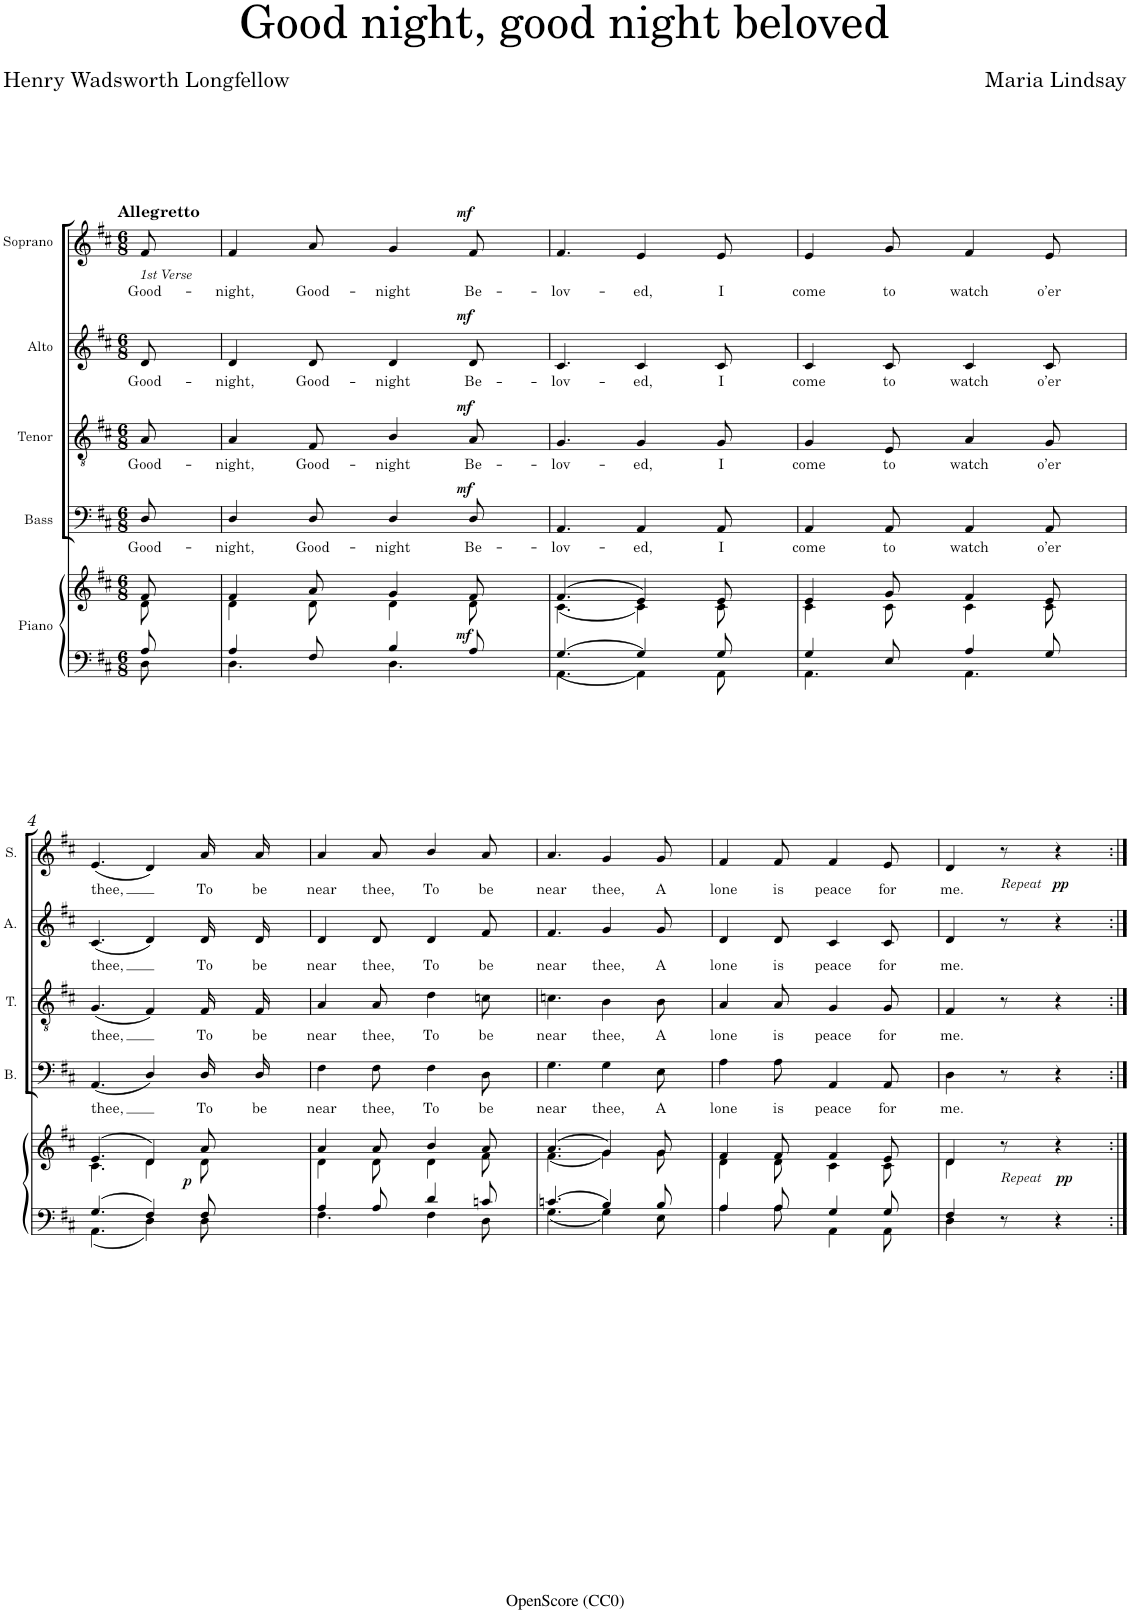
**kern	**kern	**dynam	**kern	**text	**dynam	**kern	**text	**dynam	**kern	**text	**dynam	**kern	**text	**dynam
*part5	*part5	*part5	*part4	*part4	*part4	*part3	*part3	*part3	*part2	*part2	*part2	*part1	*part1	*part1
*staff6	*staff5	*staff5/6	*staff4	*staff4	*staff4	*staff3	*staff3	*staff3	*staff2	*staff2	*staff2	*staff1	*staff1	*staff1
*I"Piano	*	*	*I"Bass	*	*	*I"Tenor	*	*	*I"Alto	*	*	*I"Soprano	*	*
*I'Pno	*	*	*I'B.	*	*	*I'T.	*	*	*I'A.	*	*	*I'S.	*	*
*clefF4	*clefG2	*	*clefF4	*	*	*clefGv2	*	*	*clefG2	*	*	*clefG2	*	*
*k[f#c#]	*k[f#c#]	*	*k[f#c#]	*	*	*k[f#c#]	*	*	*k[f#c#]	*	*	*k[f#c#]	*	*
*M6/8	*M6/8	*	*M6/8	*	*	*M6/8	*	*	*M6/8	*	*	*M6/8	*	*
=	=	=	=	=	=	=	=	=	=	=	=	=	=	=
*^	*^	*	*	*	*	*	*	*	*	*	*	*	*	*
!	!	!	!	!	!	!	!	!	!	!	!	!	!	!LO:TX:a:B:t=Allegretto	!	!
!	!	!	!	!	!	!	!	!	!	!	!	!	!	!LO:TX:b:i:t=1st Verse	!	!
!	!	!	!	!	!	!LO:LY:b	!	!	!LO:LY:b	!	!	!LO:LY:b	!	!	!LO:LY:b	!
8A/	8D\	8f#/	8d\	.	8D/	Good-	.	8A/	Good-	.	8d/	Good-	.	8f#/	Good-	.
=1	=1	=1	=1	=1	=1	=1	=1	=1	=1	=1	=1	=1	=1	=1	=1	=1
!	!	!	!	!	!	!LO:LY:b	!	!	!LO:LY:b	!	!	!LO:LY:b	!	!	!LO:LY:b	!
4A/	4.D\	4f#/	4d\	.	4D/	-night,	.	4A/	-night,	.	4d/	-night,	.	4f#/	-night,	.
!	!	!	!	!	!	!LO:LY:b	!	!	!LO:LY:b	!	!	!LO:LY:b	!	!	!LO:LY:b	!
8F#/	.	8a/	8d\	.	8D/	Good-	.	8F#/	Good-	.	8d/	Good-	.	8a/	Good-	.
!	!	!	!	!	!	!LO:LY:b	!	!	!LO:LY:b	!	!	!LO:LY:b	!	!	!LO:LY:b	!
4B/	4.D\	4g/	4d\	.	4D/	-night	.	4B/	-night	.	4d/	-night	.	4g/	-night	.
!	!	!	!	!	!	!LO:LY:b	!LO:DY:a	!	!LO:LY:b	!LO:DY:a	!	!LO:LY:b	!LO:DY:a	!	!LO:LY:b	!LO:DY:a
8A/	.	8f#/	8d\	.	8D/	Be-	mf	8A/	Be-	mf	8d/	Be-	mf	8f#/	Be-	mf
=2	=2	=2	=2	=2	=2	=2	=2	=2	=2	=2	=2	=2	=2	=2	=2	=2
!	!	!	!	!	!	!LO:LY:b	!	!	!LO:LY:b	!	!	!LO:LY:b	!	!	!LO:LY:b	!
4.G/	4.AA\	(4.f#/	(4.c#\	.	4.AA/	-lov-	.	4.G/	-lov-	.	4.c#/	-lov-	.	4.f#/	-lov-	.
!	!	!	!	!	!	!LO:LY:b	!	!	!LO:LY:b	!	!	!LO:LY:b	!	!	!LO:LY:b	!
4G/	4AA\	4e/)	4c#\)	.	4AA/	-ed,	.	4G/	-ed,	.	4c#/	-ed,	.	4e/	-ed,	.
!	!	!	!	!	!	!LO:LY:b	!	!	!LO:LY:b	!	!	!LO:LY:b	!	!	!LO:LY:b	!
8G/	8AA\	8e/	8c#\	.	8AA/	I	.	8G/	I	.	8c#/	I	.	8e/	I	.
=3	=3	=3	=3	=3	=3	=3	=3	=3	=3	=3	=3	=3	=3	=3	=3	=3
!	!	!	!	!	!	!LO:LY:b	!	!	!LO:LY:b	!	!	!LO:LY:b	!	!	!LO:LY:b	!
4G/	4.AA\	4e/	4c#\	.	4AA/	come	.	4G/	come	.	4c#/	come	.	4e/	come	.
!	!	!	!	!	!	!LO:LY:b	!	!	!LO:LY:b	!	!	!LO:LY:b	!	!	!LO:LY:b	!
8E/	.	8g/	8c#\	.	8AA/	to	.	8E/	to	.	8c#/	to	.	8g/	to	.
!	!	!	!	!	!	!LO:LY:b	!	!	!LO:LY:b	!	!	!LO:LY:b	!	!	!LO:LY:b	!
4A/	4.AA\	4f#/	4c#\	.	4AA/	watch	.	4A/	watch	.	4c#/	watch	.	4f#/	watch	.
!	!	!	!	!	!	!LO:LY:b	!	!	!LO:LY:b	!	!	!LO:LY:b	!	!	!LO:LY:b	!
8G/	.	8e/	8c#\	.	8AA/	o’er	.	8G/	o’er	.	8c#/	o’er	.	8e/	o’er	.
!!LO:LB:g=z
=4	=4	=4	=4	=4	=4	=4	=4	=4	=4	=4	=4	=4	=4	=4	=4	=4
!	!	!	!	!	!	!LO:LY:b	!	!	!LO:LY:b	!	!	!LO:LY:b	!	!	!LO:LY:b	!
4.G/	4.AA\	(4.e/	4.c#\	.	(<4.AA/	thee,	.	(4.G/	thee,	.	(4.c#/	thee,	.	(4.e/	thee,	.
4F#/	4D\	4d/)	4d\	.	4D/)	.	.	4F#/)	.	.	4d/)	.	.	4d/)	.	.
!	!	!	!	!LO:DY:b	!	!LO:LY:b	!	!	!LO:LY:b	!	!	!LO:LY:b	!	!	!LO:LY:b	!
8F#/	8D\	8a/	8d\	p	16D/LL	To	.	16F#/LL	To	.	16d/LL	To	.	16a/LL	To	.
!	!	!	!	!	!	!LO:LY:b	!	!	!LO:LY:b	!	!	!LO:LY:b	!	!	!LO:LY:b	!
.	.	.	.	.	16D/JJ	be	.	16F#/JJ	be	.	16d/JJ	be	.	16a/JJ	be	.
=5	=5	=5	=5	=5	=5	=5	=5	=5	=5	=5	=5	=5	=5	=5	=5	=5
!	!	!	!	!	!	!LO:LY:b	!	!	!LO:LY:b	!	!	!LO:LY:b	!	!	!LO:LY:b	!
4A/	4.F#\	4a/	4d\	.	4F#\	near	.	4A/	near	.	4d/	near	.	4a/	near	.
!	!	!	!	!	!	!LO:LY:b	!	!	!LO:LY:b	!	!	!LO:LY:b	!	!	!LO:LY:b	!
8A/	.	8a/	8d\	.	8F#\	thee,	.	8A/	thee,	.	8d/	thee,	.	8a/	thee,	.
!	!	!	!	!	!	!LO:LY:b	!	!	!LO:LY:b	!	!	!LO:LY:b	!	!	!LO:LY:b	!
4d/	4F#\	4b/	4d\	.	4F#\	To	.	4d\	To	.	4d/	To	.	4b/	To	.
!	!	!	!	!	!	!LO:LY:b	!	!	!LO:LY:b	!	!	!LO:LY:b	!	!	!LO:LY:b	!
8cn/	8D\	8a/	8f#\	.	8D\	be	.	8cn\	be	.	8f#/	be	.	8a/	be	.
=6	=6	=6	=6	=6	=6	=6	=6	=6	=6	=6	=6	=6	=6	=6	=6	=6
!	!	!	!	!	!	!LO:LY:b	!	!	!LO:LY:b	!	!	!LO:LY:b	!	!	!LO:LY:b	!
4.cn/	4.G\	(4.a/	(4.f#\	.	4.G\	near	.	4.cn\	near	.	4.f#/	near	.	4.a/	near	.
!	!	!	!	!	!	!LO:LY:b	!	!	!LO:LY:b	!	!	!LO:LY:b	!	!	!LO:LY:b	!
4B/	4G\	4g/)	4g\)	.	4G\	thee,	.	4B\	thee,	.	4g/	thee,	.	4g/	thee,	.
!	!	!	!	!	!	!LO:LY:b	!	!	!LO:LY:b	!	!	!LO:LY:b	!	!	!LO:LY:b	!
8B/	8E\	8g/	8g\	.	8E\	A	.	8B\	A	.	8g/	A	.	8g/	A	.
=7	=7	=7	=7	=7	=7	=7	=7	=7	=7	=7	=7	=7	=7	=7	=7	=7
!	!	!	!	!	!	!LO:LY:b	!	!	!LO:LY:b	!	!	!LO:LY:b	!	!	!LO:LY:b	!
4A/	4A\	4f#/	4d\	.	4A\	lone	.	4A/	lone	.	4d/	lone	.	4f#/	lone	.
!	!	!	!	!	!	!LO:LY:b	!	!	!LO:LY:b	!	!	!LO:LY:b	!	!	!LO:LY:b	!
8A/	8A\	8f#/	8d\	.	8A\	is	.	8A/	is	.	8d/	is	.	8f#/	is	.
!	!	!	!	!	!	!LO:LY:b	!	!	!LO:LY:b	!	!	!LO:LY:b	!	!	!LO:LY:b	!
4G/	4AA\	4f#/	4c#\	.	4AA/	peace	.	4G/	peace	.	4c#/	peace	.	4f#/	peace	.
!	!	!	!	!	!	!LO:LY:b	!	!	!LO:LY:b	!	!	!LO:LY:b	!	!	!LO:LY:b	!
8G/	8AA\	8e/	8c#\	.	8AA/	for	.	8G/	for	.	8c#/	for	.	8e/	for	.
=8	=8	=8	=8	=8	=8	=8	=8	=8	=8	=8	=8	=8	=8	=8	=8	=8
!	!	!	!	!	!	!LO:LY:b	!	!	!LO:LY:b	!	!	!LO:LY:b	!	!	!LO:LY:b	!
4F#/	4D\	4d/	4d\	.	4D\	me.	.	4F#/	me.	.	4d/	me.	.	4d/	me.	.
!	!	!	!	!	!	!	!	!	!	!	!	!	!	!LO:TX:b:i:t=Repeat	!	!
!	!	!LO:TX:b:i:t=Repeat	!	!	!	!	!	!	!	!	!	!	!	!	!	!
8r	8ryy	8r	8ryy	.	8r	.	.	8r	.	.	8r	.	.	8r	.	.
4r	4ryy	4r	4ryy	.	4r	.	.	4r	.	.	4r	.	.	4r	.	.
*v	*v	*	*	*	*	*	*	*	*	*	*	*	*	*	*	*
*	*v	*v	*	*	*	*	*	*	*	*	*	*	*	*	*
=:|!	=:|!	=:|!	=:|!	=:|!	=:|!	=:|!	=:|!	=:|!	=:|!	=:|!	=:|!	=:|!	=:|!	=:|!
*-	*-	*-	*-	*-	*-	*-	*-	*-	*-	*-	*-	*-	*-	*-
